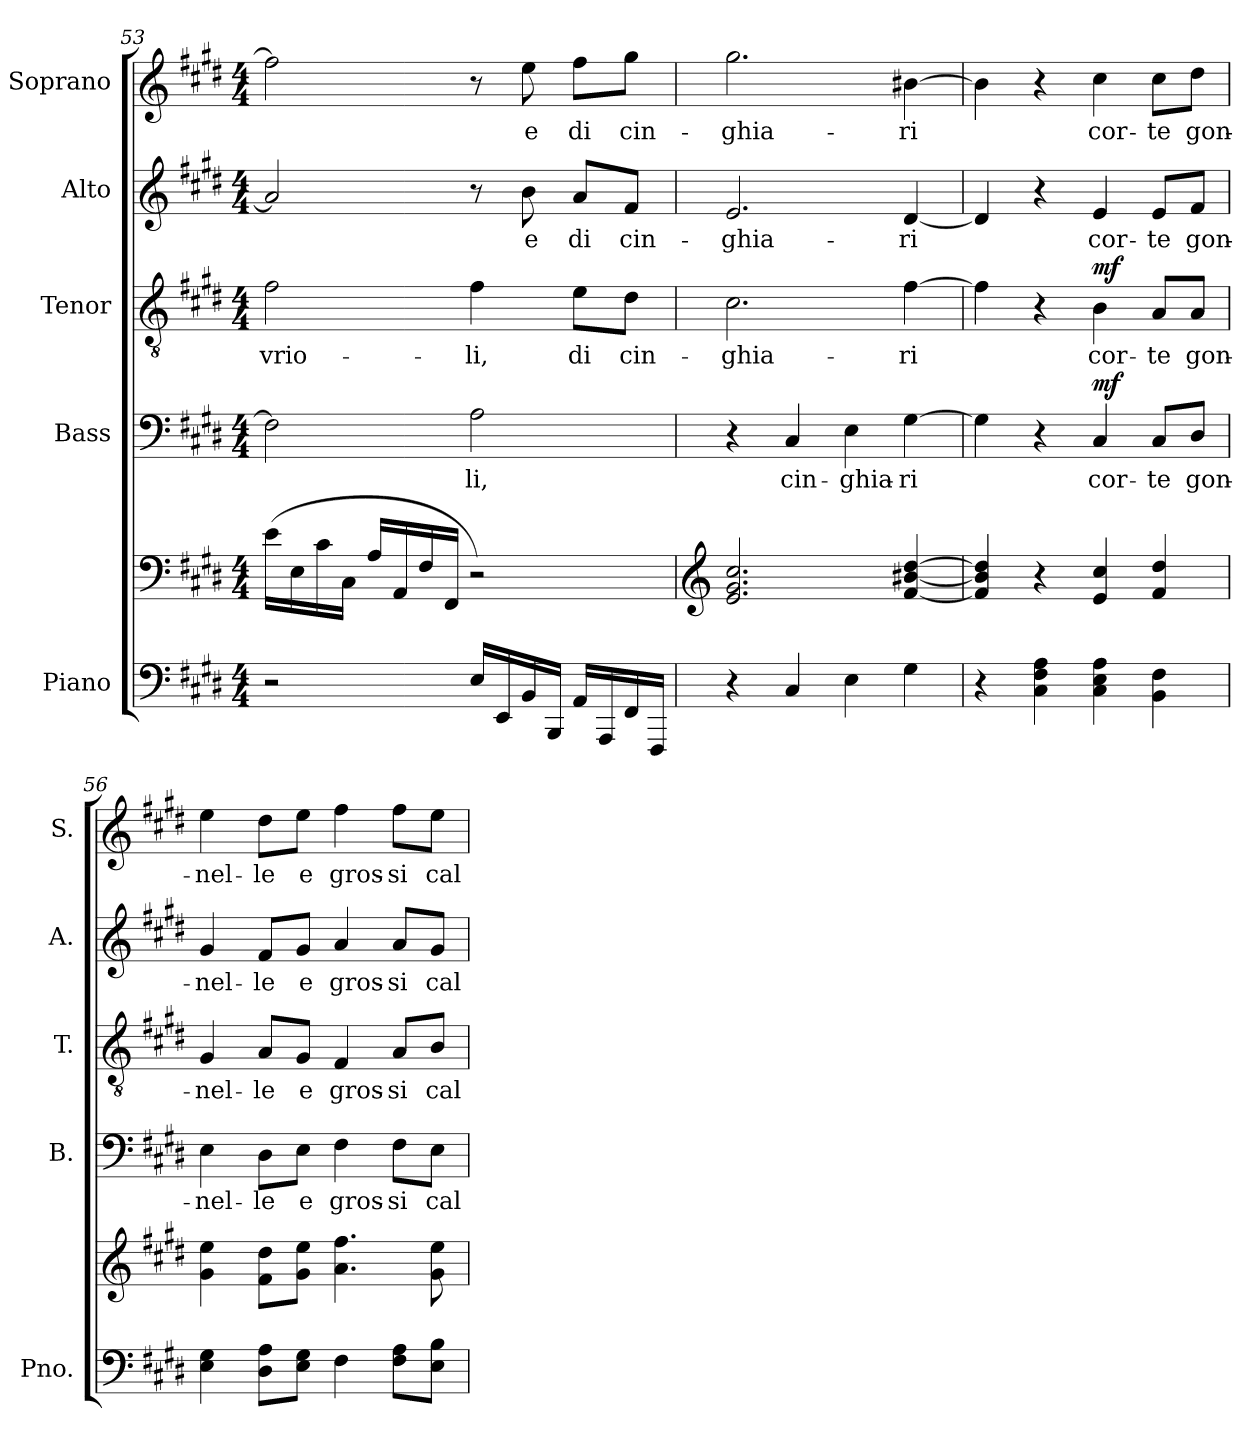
**kern	**kern	**kern	**text	**dynam	**kern	**text	**dynam	**kern	**text	**kern	**text
*part5	*part5	*part4	*part4	*part4	*part3	*part3	*part3	*part2	*part2	*part1	*part1
*staff6	*staff5	*staff4	*staff4	*staff4	*staff3	*staff3	*staff3	*staff2	*staff2	*staff1	*staff1
*I"Piano	*	*I"Bass	*	*	*I"Tenor	*	*	*I"Alto	*	*I"Soprano	*
*I'Pno.	*	*I'B.	*	*	*I'T.	*	*	*I'A.	*	*I'S.	*
*clefF4	*clefF4	*clefF4	*	*	*clefGv2	*	*	*clefG2	*	*clefG2	*
*	*	*	*	*	*ITrd7c12	*	*	*	*	*	*
*k[f#c#g#d#]	*k[f#c#g#d#]	*k[f#c#g#d#]	*	*	*k[f#c#g#d#]	*	*	*k[f#c#g#d#]	*	*k[f#c#g#d#]	*
*E:	*E:	*E:	*	*	*E:	*	*	*E:	*	*E:	*
*M4/4	*M4/4	*M4/4	*	*	*M4/4	*	*	*M4/4	*	*M4/4	*
=53	=53	=53	=53	=53	=53	=53	=53	=53	=53	=53	=53
!	!	!	!	!	!	!LO:LY:b:color=#000000	!	!	!	!	!
2r	(16ei\LL	2F#i\]	.	.	2F#i\	-vrio-	.	2ai/]	.	2ff#i\]	.
.	16Ei\	.	.	.	.	.	.	.	.	.	.
.	16c#i\	.	.	.	.	.	.	.	.	.	.
.	16C#i\JJ	.	.	.	.	.	.	.	.	.	.
.	16Ai/LL	.	.	.	.	.	.	.	.	.	.
.	16AAi/	.	.	.	.	.	.	.	.	.	.
.	16F#i/	.	.	.	.	.	.	.	.	.	.
.	16FF#i/JJ	.	.	.	.	.	.	.	.	.	.
!	!	!	!LO:LY:b:color=#000000	!	!	!	!	!	!	!	!
!	!	!	!	!	!	!LO:LY:b:color=#000000	!	!	!	!	!
16Ei/LL	2r)	2Ai\	-li,	.	4F#i\	-li,	.	8r	.	8r	.
16EEi/	.	.	.	.	.	.	.	.	.	.	.
!	!	!	!	!	!	!	!	!	!LO:LY:b:color=#000000	!	!
!	!	!	!	!	!	!	!	!	!	!	!LO:LY:b:color=#000000
16BBi/	.	.	.	.	.	.	.	8bi\	e	8eei\	e
16BBBi/JJ	.	.	.	.	.	.	.	.	.	.	.
!	!	!	!	!	!	!LO:LY:b:color=#000000	!	!	!	!	!
!	!	!	!	!	!	!	!	!	!LO:LY:b:color=#000000	!	!
!	!	!	!	!	!	!	!	!	!	!	!LO:LY:b:color=#000000
16AAi/LL	.	.	.	.	8Ei\L	di	.	8ai/L	di	8ff#i\L	di
16AAAi/	.	.	.	.	.	.	.	.	.	.	.
!	!	!	!	!	!	!LO:LY:b:color=#000000	!	!	!	!	!
!	!	!	!	!	!	!	!	!	!LO:LY:b:color=#000000	!	!
!	!	!	!	!	!	!	!	!	!	!	!LO:LY:b:color=#000000
16FF#i/	.	.	.	.	8D#i\J	cin-	.	8f#i/J	cin-	8gg#i\J	cin-
16FFF#i/JJ	.	.	.	.	.	.	.	.	.	.	.
!!LO:PB:g=z
=54	=54	=54	=54	=54	=54	=54	=54	=54	=54	=54	=54
*	*clefG2	*	*	*	*	*	*	*	*	*	*
!	!	!	!	!	!	!LO:LY:b:color=#000000	!	!	!	!	!
!	!	!	!	!	!	!	!	!	!LO:LY:b:color=#000000	!	!
!	!	!	!	!	!	!	!	!	!	!	!LO:LY:b:color=#000000
4r	2.ei/ 2.g#i 2.cc#i	4r	.	.	2.C#i\	-ghia-	.	2.ei/	-ghia-	2.gg#i\	-ghia-
!	!	!	!LO:LY:b:color=#000000	!	!	!	!	!	!	!	!
4C#i/	.	4C#i/	cin-	.	.	.	.	.	.	.	.
!	!	!	!LO:LY:b:color=#000000	!	!	!	!	!	!	!	!
4Ei\	.	4Ei\	-ghia-	.	.	.	.	.	.	.	.
!	!	!	!LO:LY:b:color=#000000	!	!	!	!	!	!	!	!
!	!	!	!	!	!	!LO:LY:b:color=#000000	!	!	!	!	!
!	!	!	!	!	!	!	!	!	!LO:LY:b:color=#000000	!	!
!	!	!	!	!	!	!	!	!	!	!	!LO:LY:b:color=#000000
4G#i\	[<4f#i/ [<4b#Xi [>4dd#i	[>4G#i\	-ri	.	[>4F#i\	-ri	.	[<4d#i/	-ri	[>4b#Xi\	-ri
=55	=55	=55	=55	=55	=55	=55	=55	=55	=55	=55	=55
*^	*	*	*	*	*	*	*	*	*	*	*
4r	4ryy	4f#i/] 4b#i] 4dd#i]	4G#i\]	.	.	4F#i\]	.	.	4d#i/]	.	4b#i\]	.
4C#i\ 4F#i 4Ai	2ryy	4r	4r	.	.	4r	.	.	4r	.	4r	.
!	!	!	!	!LO:LY:b:color=#000000	!	!	!	!	!	!	!	!
!	!	!	!	!	!	!	!LO:LY:b:color=#000000	!	!	!	!	!
!	!	!	!	!	!	!	!	!	!	!LO:LY:b:color=#000000	!	!
!	!	!	!	!	!	!	!	!	!	!	!	!LO:LY:b:color=#000000
4C#i\ 4Ei 4Ai	.	4ei/ 4cc#i	4C#i/	cor-	mf	4BBi\	cor-	mf	4ei/	cor-	4cc#i\	cor-
!	!	!	!	!LO:LY:b:color=#000000	!	!	!	!	!	!	!	!
!	!	!	!	!	!	!	!LO:LY:b:color=#000000	!	!	!	!	!
!	!	!	!	!	!	!	!	!	!	!LO:LY:b:color=#000000	!	!
!	!	!	!	!	!	!	!	!	!	!	!	!LO:LY:b:color=#000000
4BBi\ 4F#i	4ryy	4f#i/ 4dd#i	8C#i/L	-te	.	8AAi/L	-te	.	8ei/L	-te	8cc#i\L	-te
!	!	!	!	!LO:LY:b:color=#000000	!	!	!	!	!	!	!	!
!	!	!	!	!	!	!	!LO:LY:b:color=#000000	!	!	!	!	!
!	!	!	!	!	!	!	!	!	!	!LO:LY:b:color=#000000	!	!
!	!	!	!	!	!	!	!	!	!	!	!	!LO:LY:b:color=#000000
.	.	.	8D#i/J	gon-	.	8AAi/J	gon-	.	8f#i/J	gon-	8dd#i\J	gon-
*v	*v	*	*	*	*	*	*	*	*	*	*	*
=56	=56	=56	=56	=56	=56	=56	=56	=56	=56	=56	=56
!	!	!	!LO:LY:b:color=#000000	!	!	!	!	!	!	!	!
!	!	!	!	!	!	!LO:LY:b:color=#000000	!	!	!	!	!
!	!	!	!	!	!	!	!	!	!LO:LY:b:color=#000000	!	!
!	!	!	!	!	!	!	!	!	!	!	!LO:LY:b:color=#000000
4Ei\ 4G#i	4g#i\ 4eei	4Ei\	-nel-	.	4GG#i/	-nel-	.	4g#i/	-nel-	4eei\	-nel-
!	!	!	!LO:LY:b:color=#000000	!	!	!	!	!	!	!	!
!	!	!	!	!	!	!LO:LY:b:color=#000000	!	!	!	!	!
!	!	!	!	!	!	!	!	!	!LO:LY:b:color=#000000	!	!
!	!	!	!	!	!	!	!	!	!	!	!LO:LY:b:color=#000000
8D#i\ 8AiL	8f#i\ 8dd#iL	8D#i\L	-le	.	8AAi/L	-le	.	8f#i/L	-le	8dd#i\L	-le
!	!	!	!LO:LY:b:color=#000000	!	!	!	!	!	!	!	!
!	!	!	!	!	!	!LO:LY:b:color=#000000	!	!	!	!	!
!	!	!	!	!	!	!	!	!	!LO:LY:b:color=#000000	!	!
!	!	!	!	!	!	!	!	!	!	!	!LO:LY:b:color=#000000
8Ei\ 8G#iJ	8g#i\ 8eeiJ	8Ei\J	e	.	8GG#i/J	e	.	8g#i/J	e	8eei\J	e
!	!	!	!LO:LY:b:color=#000000	!	!	!	!	!	!	!	!
!	!	!	!	!	!	!LO:LY:b:color=#000000	!	!	!	!	!
!	!	!	!	!	!	!	!	!	!LO:LY:b:color=#000000	!	!
!	!	!	!	!	!	!	!	!	!	!	!LO:LY:b:color=#000000
4F#i\	4.ai\ 4.ff#i	4F#i\	gros-	.	4FF#i/	gros-	.	4ai/	gros-	4ff#i\	gros-
!	!	!	!LO:LY:b:color=#000000	!	!	!	!	!	!	!	!
!	!	!	!	!	!	!LO:LY:b:color=#000000	!	!	!	!	!
!	!	!	!	!	!	!	!	!	!LO:LY:b:color=#000000	!	!
!	!	!	!	!	!	!	!	!	!	!	!LO:LY:b:color=#000000
8F#i\ 8AiL	.	8F#i\L	-si	.	8AAi/L	-si	.	8ai/L	-si	8ff#i\L	-si
!	!	!	!LO:LY:b:color=#000000	!	!	!	!	!	!	!	!
!	!	!	!	!	!	!LO:LY:b:color=#000000	!	!	!	!	!
!	!	!	!	!	!	!	!	!	!LO:LY:b:color=#000000	!	!
!	!	!	!	!	!	!	!	!	!	!	!LO:LY:b:color=#000000
8Ei\ 8BiJ	8g#i\ 8eei	8Ei\J	cal-	.	8BBi/J	cal-	.	8g#i/J	cal-	8eei\J	cal-
=	=	=	=	=	=	=	=	=	=	=	=
*-	*-	*-	*-	*-	*-	*-	*-	*-	*-	*-	*-
